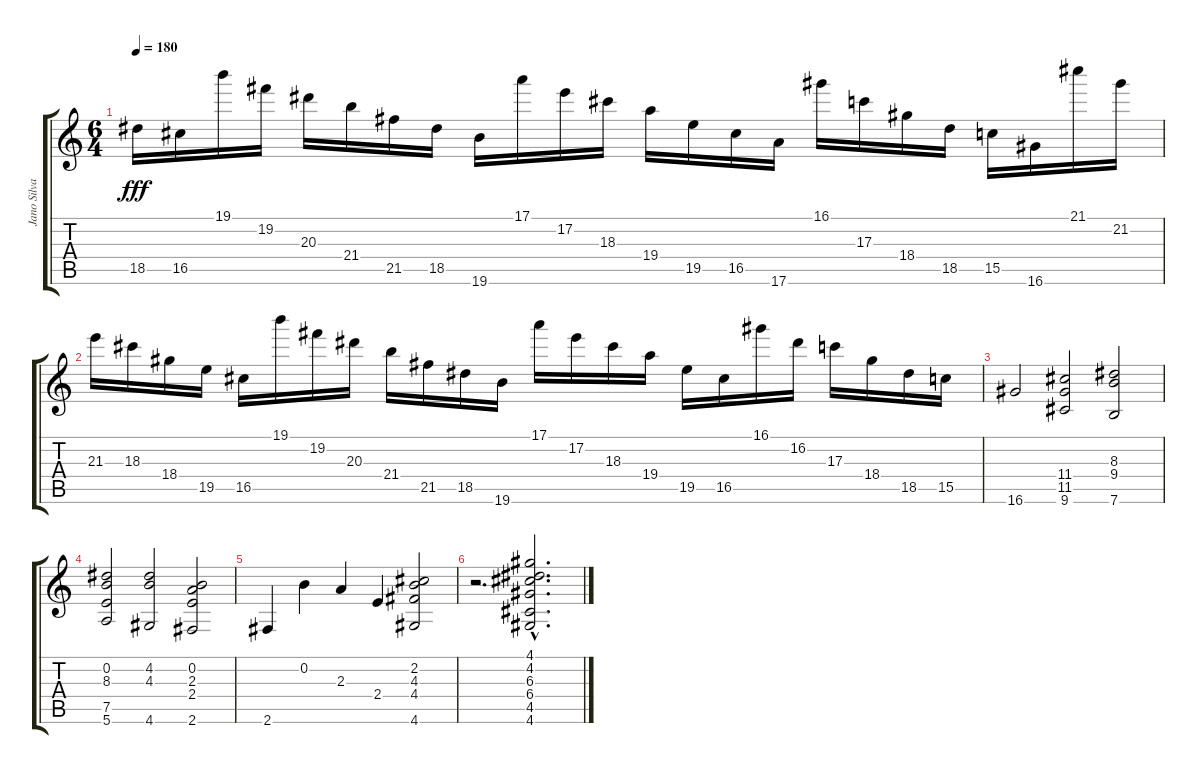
\track ("Jano Silva" "Jano Silva") {instrument distortionguitar}
\staff {score tabs}
\tuning (E4 B3 G3 D3 A2 E2) {hide}
\ts (6 4)
\tempo 180
\clef g2
\ks c
18.5.16{dy fff} 16.5.16 19.1.16 19.2.16 20.3.16 21.4.16 21.5.16 18.5.16 19.6.16 17.1.16 17.2.16 18.3.16 19.4.16 19.5.16 16.5.16 17.6.16 16.1.16 17.3.16 18.4.16 18.5.16 15.5.16 16.6.16 21.1.16 21.2.16 |
21.3.16 18.3.16 18.4.16 19.5.16 16.5.16 19.1.16 19.2.16 20.3.16 21.4.16 21.5.16 18.5.16 19.6.16 17.1.16 17.2.16 18.3.16 19.4.16 19.5.16 16.5.16 16.1.16 16.2.16 17.3.16 18.4.16 18.5.16 15.5.16 |
16.6.2 (11.4 11.5 9.6).2 (8.3 9.4 7.6).2 |
(0.2 8.3 7.5 5.6).2 (4.2 4.3 4.6).2 (0.2 2.3 2.4 2.6).2 |
2.6.4 0.2.4 2.3.4 2.4.4 (2.2 4.3 4.4 4.6).2 |
r.2{d} (4.1{hac} 4.2{hac} 6.3{hac} 6.4{hac} 4.5{hac} 4.6{hac}).2{d}
